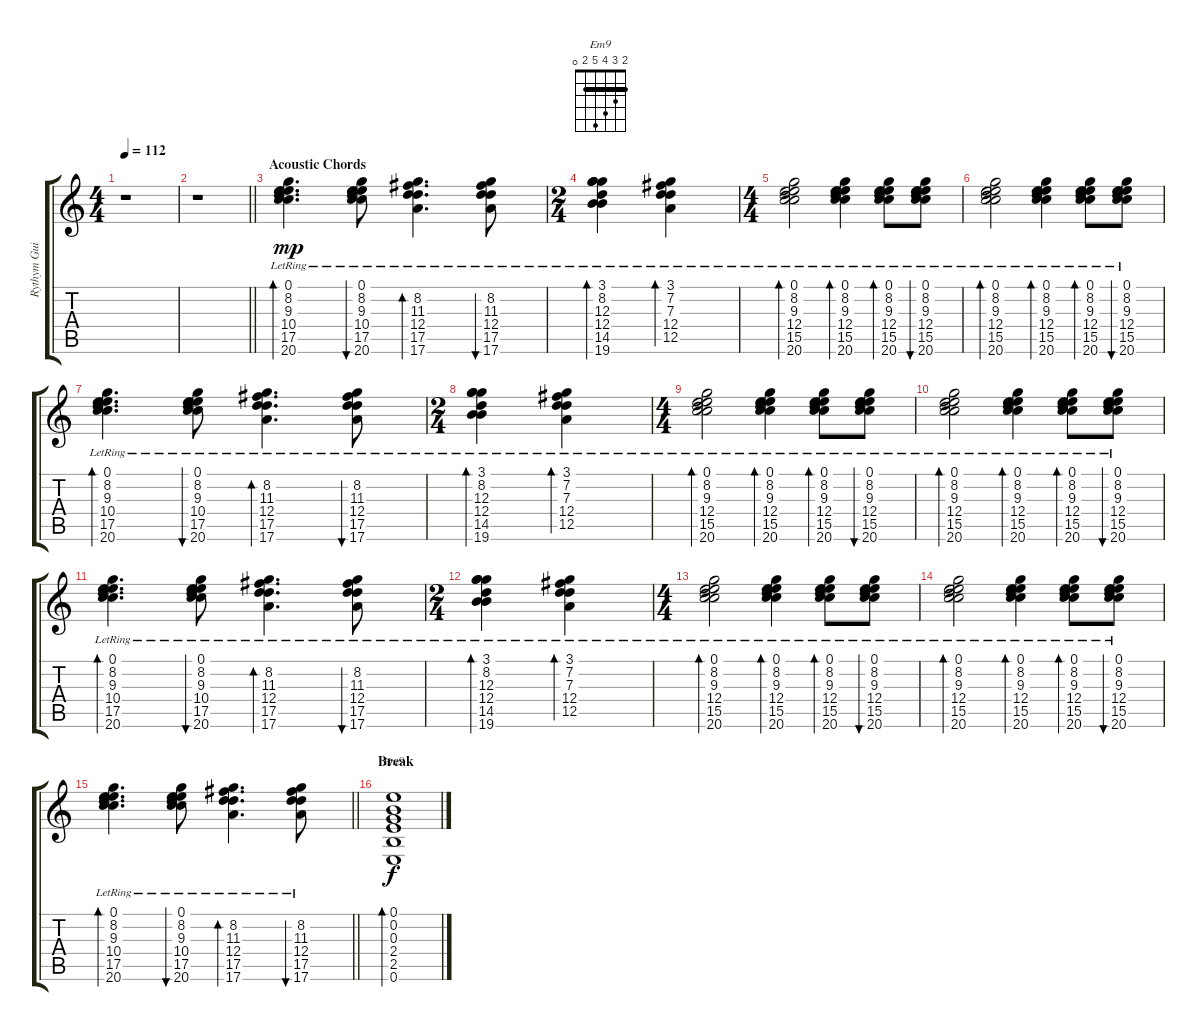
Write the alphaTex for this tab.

\track ("Rythym Guitar" "Rythym Gui") {instrument acousticguitarsteel}
\staff {score tabs}
\tuning (E4 B3 G3 D3 A2 E2) {hide}
\chord ("Em9" 2 3 4 5 2 0) {barre 2}
\ts (4 4)
\tempo 112
\clef g2
\ks c
r.1{dy f} |
\barLineRight lightlight
r.1 |
\section ("" "Acoustic Chords")
(0.1{lr} 8.2{lr} 9.3{lr} 10.4{lr} 17.5{lr} 20.6{lr}).4{d bd 60 dy mp} (0.1{lr} 8.2{lr} 9.3{lr} 10.4{lr} 17.5{lr} 20.6{lr}).8{bu 60} (8.2{lr} 11.3{lr} 12.4{lr} 17.5{lr} 17.6{lr}).4{d bd 60} (8.2{lr} 11.3{lr} 12.4{lr} 17.5{lr} 17.6{lr}).8{bu 60} |
\ts (2 4)
(3.1{lr} 8.2{lr} 12.3{lr} 12.4{lr} 14.5{lr} 19.6{lr}).4{bd 240} (3.1{lr} 7.2{lr} 7.3{lr} 12.4{lr} 12.5{lr}).4{bd 60} |
\ts (4 4)
(0.1{lr} 8.2{lr} 9.3{lr} 12.4{lr} 15.5{lr} 20.6{lr}).2{bd 60} (0.1{lr} 8.2{lr} 9.3{lr} 12.4{lr} 15.5{lr} 20.6{lr}).4{bd 60} (0.1{lr} 8.2{lr} 9.3{lr} 12.4{lr} 15.5{lr} 20.6{lr}).8{bd 60} (0.1{lr} 8.2{lr} 9.3{lr} 12.4{lr} 15.5{lr} 20.6{lr}).8{bu 60} |
(0.1{lr} 8.2{lr} 9.3{lr} 12.4{lr} 15.5{lr} 20.6{lr}).2{bd 60} (0.1{lr} 8.2{lr} 9.3{lr} 12.4{lr} 15.5{lr} 20.6{lr}).4{bd 60} (0.1{lr} 8.2{lr} 9.3{lr} 12.4{lr} 15.5{lr} 20.6{lr}).8{bd 60} (0.1{lr} 8.2{lr} 9.3{lr} 12.4{lr} 15.5{lr} 20.6{lr}).8{bu 60} |
(0.1{lr} 8.2{lr} 9.3{lr} 10.4{lr} 17.5{lr} 20.6{lr}).4{d bd 60} (0.1{lr} 8.2{lr} 9.3{lr} 10.4{lr} 17.5{lr} 20.6{lr}).8{bu 60} (8.2{lr} 11.3{lr} 12.4{lr} 17.5{lr} 17.6{lr}).4{d bd 60} (8.2{lr} 11.3{lr} 12.4{lr} 17.5{lr} 17.6{lr}).8{bu 60} |
\ts (2 4)
(3.1{lr} 8.2{lr} 12.3{lr} 12.4{lr} 14.5{lr} 19.6{lr}).4{bd 60} (3.1{lr} 7.2{lr} 7.3{lr} 12.4{lr} 12.5{lr}).4{bd 60} |
\ts (4 4)
(0.1{lr} 8.2{lr} 9.3{lr} 12.4{lr} 15.5{lr} 20.6{lr}).2{bd 60} (0.1{lr} 8.2{lr} 9.3{lr} 12.4{lr} 15.5{lr} 20.6{lr}).4{bd 60} (0.1{lr} 8.2{lr} 9.3{lr} 12.4{lr} 15.5{lr} 20.6{lr}).8{bd 60} (0.1{lr} 8.2{lr} 9.3{lr} 12.4{lr} 15.5{lr} 20.6{lr}).8{bu 60} |
(0.1 8.2 9.3 12.4 15.5 20.6{lr}).2{bd 60} (0.1{lr} 8.2{lr} 9.3{lr} 12.4{lr} 15.5{lr} 20.6{lr}).4{bd 60} (0.1{lr} 8.2{lr} 9.3{lr} 12.4{lr} 15.5{lr} 20.6{lr}).8{bd 60} (0.1{lr} 8.2{lr} 9.3{lr} 12.4{lr} 15.5{lr} 20.6{lr}).8{bu 60} |
(0.1{lr} 8.2{lr} 9.3{lr} 10.4{lr} 17.5{lr} 20.6{lr}).4{d bd 60} (0.1{lr} 8.2{lr} 9.3{lr} 10.4{lr} 17.5{lr} 20.6{lr}).8{bu 60} (8.2{lr} 11.3{lr} 12.4{lr} 17.5{lr} 17.6{lr}).4{d bd 60} (8.2{lr} 11.3{lr} 12.4{lr} 17.5{lr} 17.6{lr}).8{bu 60} |
\ts (2 4)
(3.1{lr} 8.2{lr} 12.3{lr} 12.4{lr} 14.5{lr} 19.6{lr}).4{bd 60} (3.1{lr} 7.2{lr} 7.3{lr} 12.4{lr} 12.5{lr}).4{bd 60} |
\ts (4 4)
(0.1{lr} 8.2{lr} 9.3{lr} 12.4{lr} 15.5{lr} 20.6{lr}).2{bd 60} (0.1{lr} 8.2{lr} 9.3{lr} 12.4{lr} 15.5{lr} 20.6{lr}).4{bd 60} (0.1{lr} 8.2{lr} 9.3{lr} 12.4{lr} 15.5{lr} 20.6{lr}).8{bd 60} (0.1{lr} 8.2{lr} 9.3{lr} 12.4{lr} 15.5{lr} 20.6{lr}).8{bu 60} |
(0.1{lr} 8.2{lr} 9.3{lr} 12.4{lr} 15.5{lr} 20.6{lr}).2{bd 60} (0.1{lr} 8.2{lr} 9.3{lr} 12.4{lr} 15.5{lr} 20.6{lr}).4{bd 60} (0.1{lr} 8.2{lr} 9.3{lr} 12.4{lr} 15.5{lr} 20.6{lr}).8{bd 60} (0.1{lr} 8.2{lr} 9.3{lr} 12.4{lr} 15.5{lr} 20.6{lr}).8{bu 60} |
\barLineRight lightlight
(0.1{lr} 8.2{lr} 9.3{lr} 10.4{lr} 17.5{lr} 20.6{lr}).4{d bd 60} (0.1{lr} 8.2{lr} 9.3{lr} 10.4{lr} 17.5{lr} 20.6{lr}).8{bu 60} (8.2{lr} 11.3{lr} 12.4{lr} 17.5{lr} 17.6{lr}).4{d bd 60} (8.2{lr} 11.3{lr} 12.4{lr} 17.5{lr} 17.6{lr}).8{bu 60} |
\section ("" "Break")
(0.1 0.2 0.3 2.4 2.5 0.6).1{bd 240 ch "Em9" dy f}
